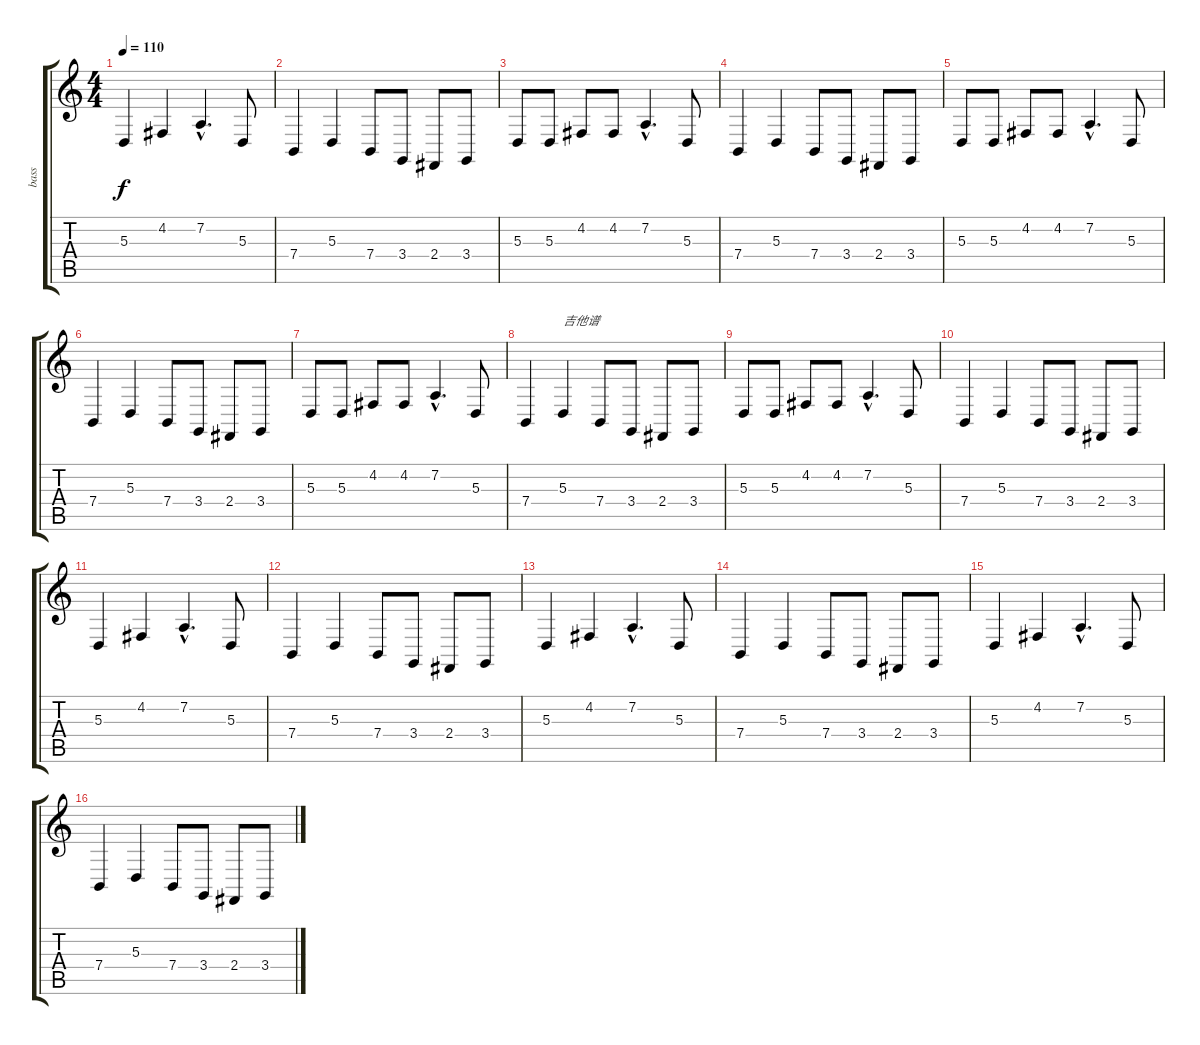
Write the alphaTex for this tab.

\track ("bass" "bass") {instrument electricbassfinger}
\staff {score tabs}
\tuning (G2 D2 A1 E1 A2 E2) {hide}
\ts (4 4)
\tempo 110
\clef g2
\ks c
5.3.4{dy f} 4.2.4 7.2{hac}.4{d} 5.3.8 |
7.4.4 5.3.4 7.4.8 3.4.8 2.4.8 3.4.8 |
5.3.8 5.3.8 4.2.8 4.2.8 7.2{hac}.4{d} 5.3.8 |
7.4.4 5.3.4 7.4.8 3.4.8 2.4.8 3.4.8 |
5.3.8 5.3.8 4.2.8 4.2.8 7.2{hac}.4{d} 5.3.8 |
7.4.4 5.3.4 7.4.8 3.4.8 2.4.8 3.4.8 |
5.3.8 5.3.8 4.2.8 4.2.8 7.2{hac}.4{d} 5.3.8 |
7.4.4 5.3.4{txt "吉他谱"} 7.4.8 3.4.8 2.4.8 3.4.8 |
5.3.8 5.3.8 4.2.8 4.2.8 7.2{hac}.4{d} 5.3.8 |
7.4.4 5.3.4 7.4.8 3.4.8 2.4.8 3.4.8 |
5.3.4 4.2.4 7.2{hac}.4{d} 5.3.8 |
7.4.4 5.3.4 7.4.8 3.4.8 2.4.8 3.4.8 |
5.3.4 4.2.4 7.2{hac}.4{d} 5.3.8 |
7.4.4 5.3.4 7.4.8 3.4.8 2.4.8 3.4.8 |
5.3.4 4.2.4 7.2{hac}.4{d} 5.3.8 |
7.4.4 5.3.4 7.4.8 3.4.8 2.4.8 3.4.8
